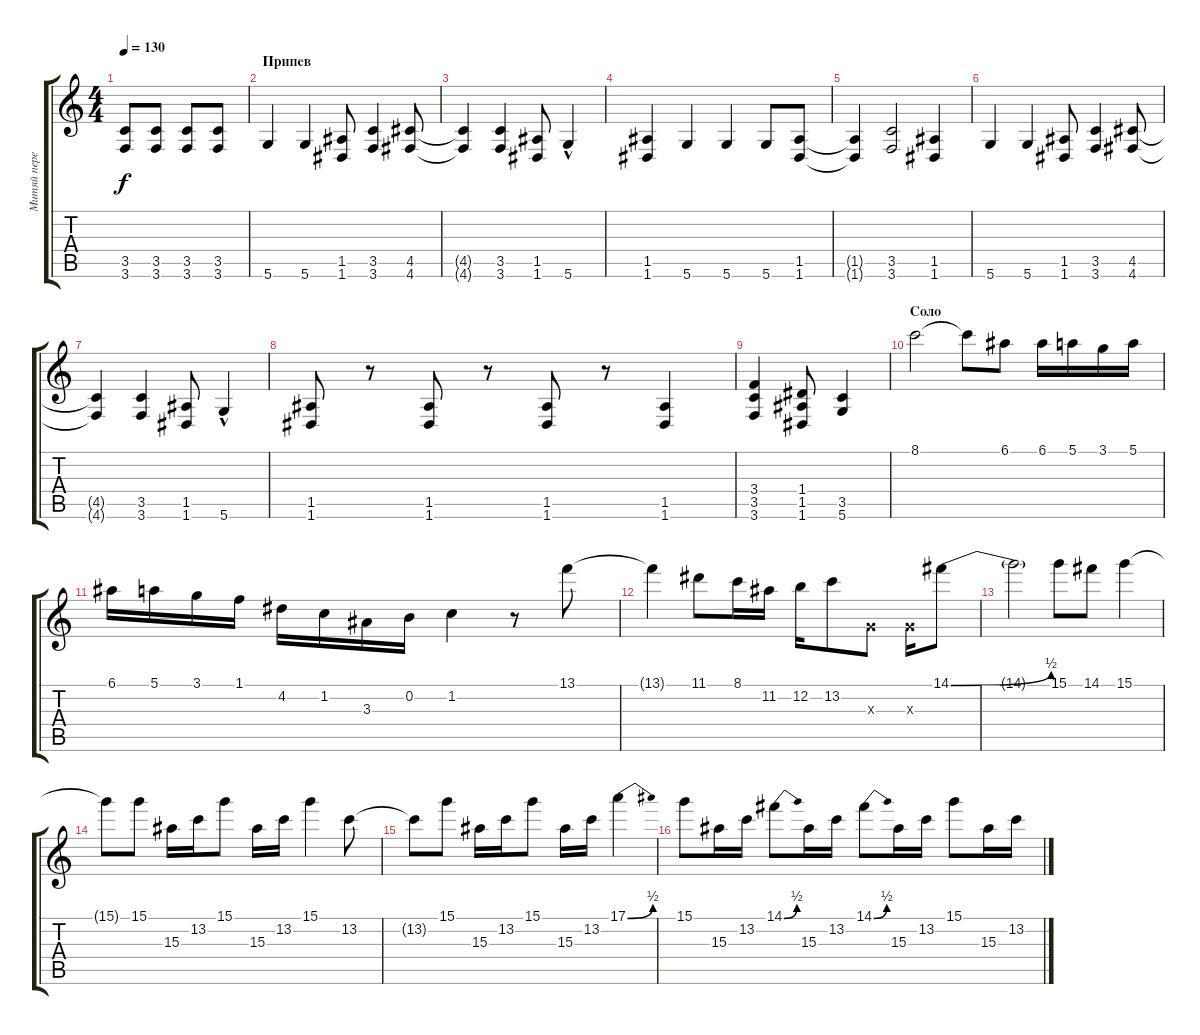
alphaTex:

\track ("Митяй перегруженный" "Митяй пере") {instrument distortionguitar}
\staff {score tabs}
\tuning (E4 B3 G3 D3 A2 D2) {hide}
\ts (4 4)
\tempo 130
\clef g2
\ks c
(3.5 3.6).8{dy f} (3.5 3.6).8 (3.5 3.6).8 (3.5 3.6).8 |
\section ("" "Припев")
5.6.4 5.6.4 (1.5 1.6).8 (3.5 3.6).4 (4.5 4.6).8 |
(4.5{t} 4.6{t}).4 (3.5 3.6).4 (1.5 1.6).8 5.6{hac}.4 |
(1.5 1.6).4 5.6.4 5.6.4 5.6.8 (1.5 1.6).8 |
(1.5{t} 1.6{t}).4 (3.5 3.6).2 (1.5 1.6).4 |
5.6.4 5.6.4 (1.5 1.6).8 (3.5 3.6).4 (4.5 4.6).8 |
(4.5{t} 4.6{t}).4 (3.5 3.6).4 (1.5 1.6).8 5.6{hac}.4 |
(1.5 1.6).8 r.8 (1.5 1.6).8 r.8 (1.5 1.6).8 r.8 (1.5 1.6).4 |
(3.4 3.5 3.6).4 (1.4 1.5 1.6).8 (3.5 5.6).4 |
\section ("" "Соло")
8.1.2 8.1{t}.8 6.1.8 6.1.16 5.1.16 3.1.16 5.1.16 |
6.1.16 5.1.16 3.1.16 1.1.16 4.2.16 1.2.16 3.3.16 0.2.16 1.2.4 r.8 13.1.8 |
13.1{t}.4 11.1.8 8.1.16 11.2.16 12.2.16 13.2.8 0.3{x}.8 0.3{x}.16 14.1{be (bend 0 0 60 2)}.8 |
14.1{t}.2 15.1.8 14.1.8 15.1.4 |
15.1{t}.8 15.1.8 15.3.16 13.2.16 15.1.8 15.3.16 13.2.16 15.1.4 13.2.8 |
13.2{t}.8 15.1.8 15.3.16 13.2.16 15.1.8 15.3.16 13.2.16 17.1{be (bend 0 0 60 2)}.4 |
15.1.8 15.3.16 13.2.16 14.1{be (bend 0 0 60 2)}.8 15.3.16 13.2.16 14.1{be (bend 0 0 60 2)}.8 15.3.16 13.2.16 15.1.8 15.3.16 13.2.16
